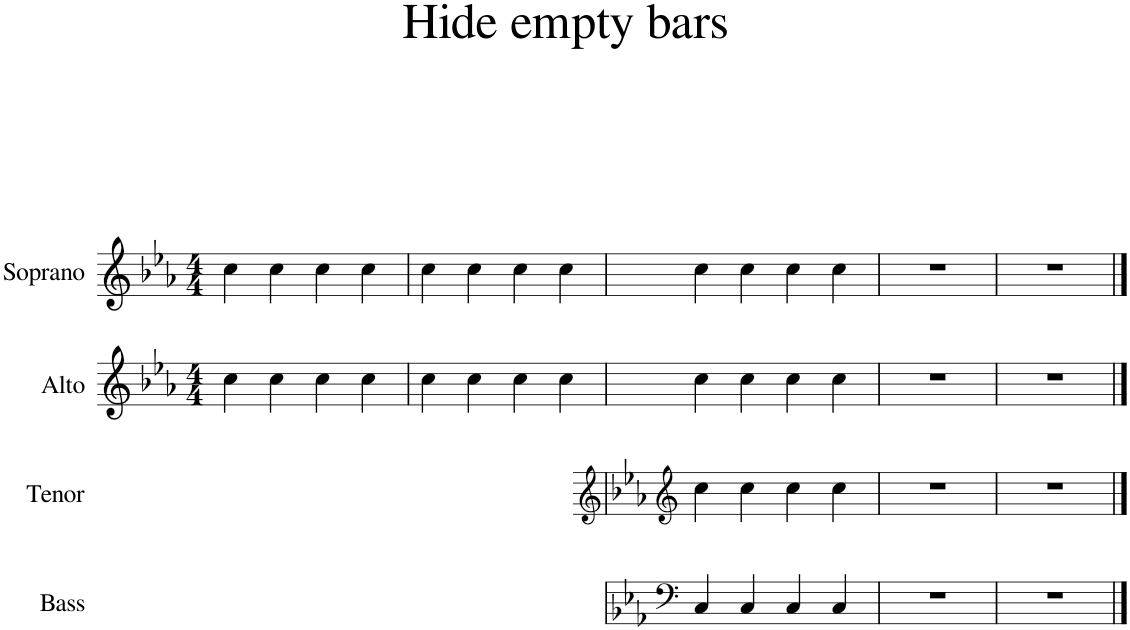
**kern	**kern	**kern	**kern
*part4	*part3	*part2	*part1
*staff4	*staff3	*staff2	*staff1
*I"Bass	*I"Tenor	*I"Alto	*I"Soprano
*I'B.	*I'T.	*I'A.	*I'S.
*clefF4	*clefGv2	*clefG2	*clefG2
*k[b-e-a-]	*k[b-e-a-]	*k[b-e-a-]	*k[b-e-a-]
*M4/4	*M4/4	*M4/4	*M4/4
=1	=1	=1	=1
1r	1r	4cc\	4cc\
.	.	4cc\	4cc\
.	.	4cc\	4cc\
.	.	4cc\	4cc\
=2	=2	=2	=2
1r	1r	4cc\	4cc\
.	.	4cc\	4cc\
.	.	4cc\	4cc\
.	.	4cc\	4cc\
=3	=3	=3	=3
*clefF4	*clefG2	*	*
*k[b-e-a-]	*k[b-e-a-]	*k[b-e-a-]	*k[b-e-a-]
4C/	4cc\	4cc\	4cc\
4C/	4cc\	4cc\	4cc\
4C/	4cc\	4cc\	4cc\
4C/	4cc\	4cc\	4cc\
=4	=4	=4	=4
1r	1r	1r	1r
=5	=5	=5	=5
1r	1r	1r	1r
==	==	==	==
*-	*-	*-	*-
